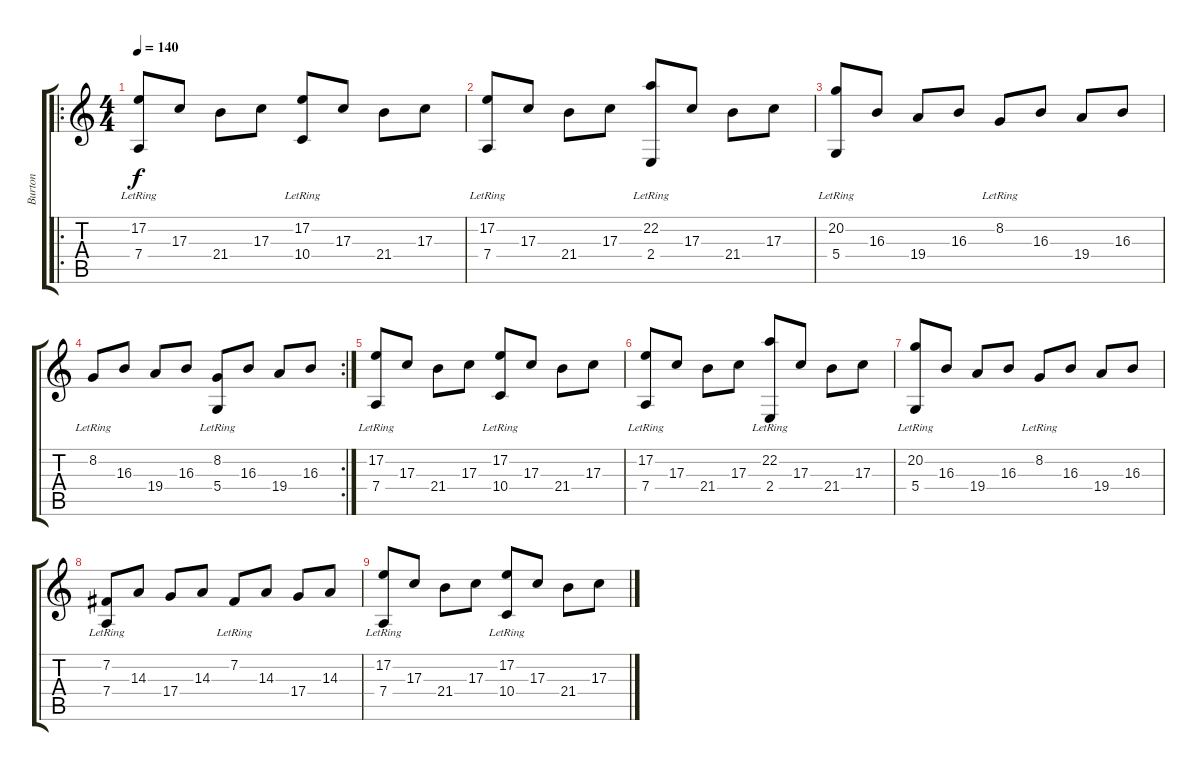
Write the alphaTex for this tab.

\track ("Burton" "Burton") {instrument acousticgrandpiano}
\staff {score tabs}
\tuning (E4 B3 G3 D3 A2 E2) {hide}
\ro
\ts (4 4)
\tempo 140
\clef g2
\ks c
(17.2{lr} 7.4{lr}).8{dy f} 17.3.8 21.4.8 17.3.8 (17.2{lr} 10.4{lr}).8 17.3.8 21.4.8 17.3.8 |
(17.2{lr} 7.4{lr}).8 17.3.8 21.4.8 17.3.8 (22.2{lr} 2.4{lr}).8 17.3.8 21.4.8 17.3.8 |
(20.2{lr} 5.4{lr}).8 16.3.8 19.4.8 16.3.8 8.2{lr}.8 16.3.8 19.4.8 16.3.8 |
\rc 2
8.2{lr}.8 16.3.8 19.4.8 16.3.8 (8.2{lr} 5.4{lr}).8 16.3.8 19.4.8 16.3.8 |
(17.2{lr} 7.4{lr}).8 17.3.8 21.4.8 17.3.8 (17.2{lr} 10.4{lr}).8 17.3.8 21.4.8 17.3.8 |
(17.2{lr} 7.4{lr}).8 17.3.8 21.4.8 17.3.8 (22.2{lr} 2.4{lr}).8 17.3.8 21.4.8 17.3.8 |
(20.2{lr} 5.4{lr}).8 16.3.8 19.4.8 16.3.8 8.2{lr}.8 16.3.8 19.4.8 16.3.8 |
(7.2{lr} 7.4{lr}).8 14.3.8 17.4.8 14.3.8 7.2{lr}.8 14.3.8 17.4.8 14.3.8 |
(17.2{lr} 7.4{lr}).8 17.3.8 21.4.8 17.3.8 (17.2{lr} 10.4{lr}).8 17.3.8 21.4.8 17.3.8
